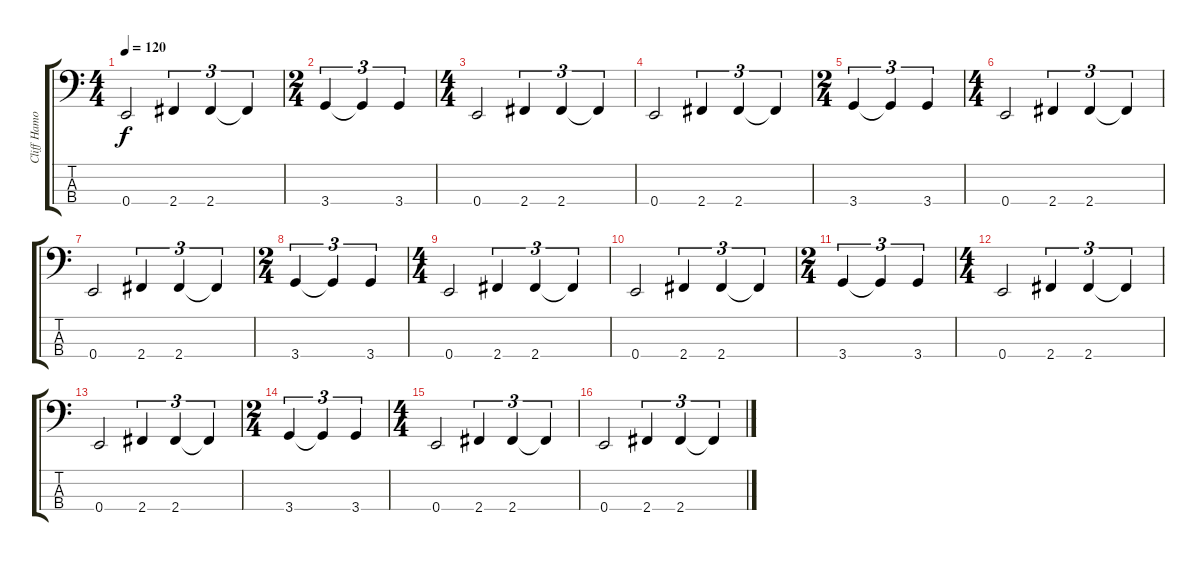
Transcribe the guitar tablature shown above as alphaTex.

\track ("Cliff Hamony" "Cliff Hamo") {instrument electricbassfinger}
\staff {score tabs}
\tuning (G2 D2 A1 E1) {hide}
\ts (4 4)
\tempo 120
\clef f4
\ks c
0.4.2{dy f} 2.4.4{tu (3 2)} 2.4.4{tu (3 2)} 2.4{t}.4{tu (3 2)} |
\ts (2 4)
3.4.4{tu (3 2)} 3.4{t}.4{tu (3 2)} 3.4.4{tu (3 2)} |
\ts (4 4)
0.4.2 2.4.4{tu (3 2)} 2.4.4{tu (3 2)} 2.4{t}.4{tu (3 2)} |
0.4.2 2.4.4{tu (3 2)} 2.4.4{tu (3 2)} 2.4{t}.4{tu (3 2)} |
\ts (2 4)
3.4.4{tu (3 2)} 3.4{t}.4{tu (3 2)} 3.4.4{tu (3 2)} |
\ts (4 4)
0.4.2 2.4.4{tu (3 2)} 2.4.4{tu (3 2)} 2.4{t}.4{tu (3 2)} |
0.4.2 2.4.4{tu (3 2)} 2.4.4{tu (3 2)} 2.4{t}.4{tu (3 2)} |
\ts (2 4)
3.4.4{tu (3 2)} 3.4{t}.4{tu (3 2)} 3.4.4{tu (3 2)} |
\ts (4 4)
0.4.2 2.4.4{tu (3 2)} 2.4.4{tu (3 2)} 2.4{t}.4{tu (3 2)} |
0.4.2 2.4.4{tu (3 2)} 2.4.4{tu (3 2)} 2.4{t}.4{tu (3 2)} |
\ts (2 4)
3.4.4{tu (3 2)} 3.4{t}.4{tu (3 2)} 3.4.4{tu (3 2)} |
\ts (4 4)
0.4.2 2.4.4{tu (3 2)} 2.4.4{tu (3 2)} 2.4{t}.4{tu (3 2)} |
0.4.2 2.4.4{tu (3 2)} 2.4.4{tu (3 2)} 2.4{t}.4{tu (3 2)} |
\ts (2 4)
3.4.4{tu (3 2)} 3.4{t}.4{tu (3 2)} 3.4.4{tu (3 2)} |
\ts (4 4)
0.4.2 2.4.4{tu (3 2)} 2.4.4{tu (3 2)} 2.4{t}.4{tu (3 2)} |
0.4.2 2.4.4{tu (3 2)} 2.4.4{tu (3 2)} 2.4{t}.4{tu (3 2)}
